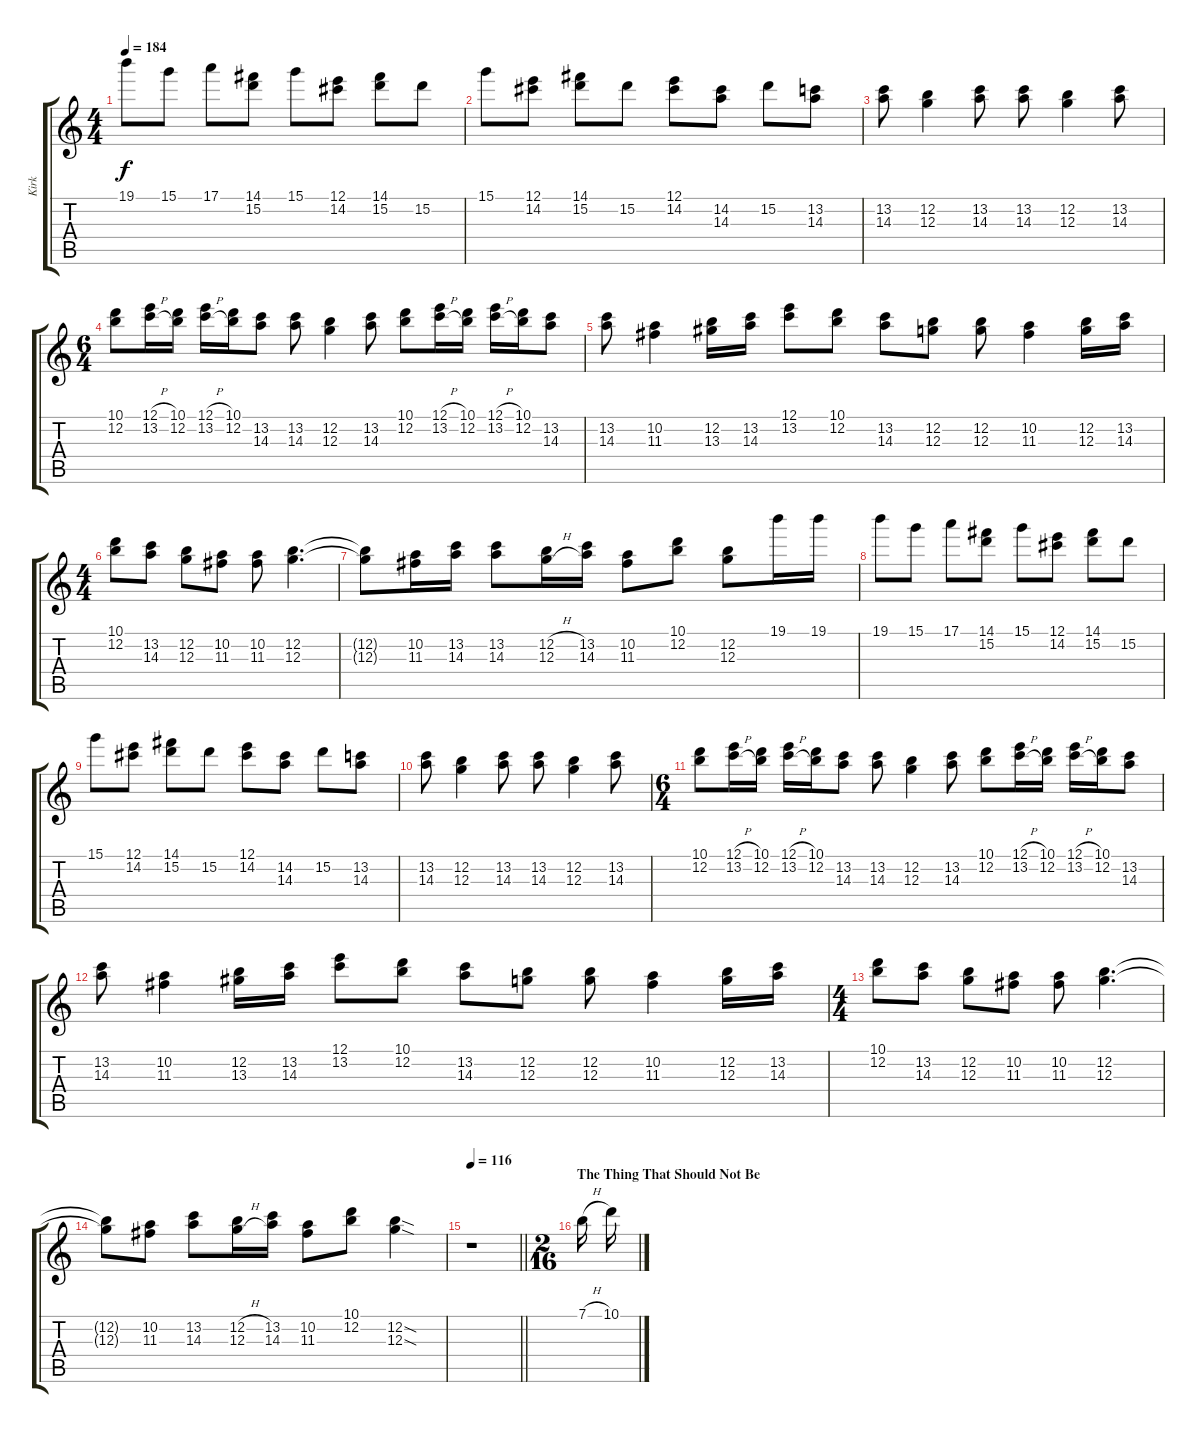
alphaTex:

\track ("Kirk" "Kirk") {instrument distortionguitar}
\staff {score tabs}
\tuning (E4 B3 G3 D3 A2 E2) {hide}
\ts (4 4)
\tempo 184
\clef g2
\ks c
19.1.8{dy f} 15.1.8 17.1.8 (14.1 15.2).8 15.1.8 (12.1 14.2).8 (14.1 15.2).8 15.2.8 |
15.1.8 (12.1 14.2).8 (14.1 15.2).8 15.2.8 (12.1 14.2).8 (14.2 14.3).8 15.2.8 (13.2 14.3).8 |
(13.2 14.3).8 (12.2 12.3).4 (13.2 14.3).8 (13.2 14.3).8 (12.2 12.3).4 (13.2 14.3).8 |
\ts (6 4)
(10.1 12.2).8 (12.1{h} 13.2{h}).16 (10.1 12.2).16 (12.1{h} 13.2{h}).16 (10.1 12.2).16 (13.2 14.3).8 (13.2 14.3).8 (12.2 12.3).4 (13.2 14.3).8 (10.1 12.2).8 (12.1{h} 13.2{h}).16 (10.1 12.2).16 (12.1{h} 13.2{h}).16 (10.1 12.2).16 (13.2 14.3).8 |
(13.2 14.3).8 (10.2 11.3).4 (12.2 13.3).16 (13.2 14.3).16 (12.1 13.2).8 (10.1 12.2).8 (13.2 14.3).8 (12.2 12.3).8 (12.2 12.3).8 (10.2 11.3).4 (12.2 12.3).16 (13.2 14.3).16 |
\ts (4 4)
(10.1 12.2).8 (13.2 14.3).8 (12.2 12.3).8 (10.2 11.3).8 (10.2 11.3).8 (12.2 12.3).4{d} |
(12.2{t} 12.3{t}).8 (10.2 11.3).16 (13.2 14.3).16 (13.2 14.3).8 (12.2{h} 12.3{h}).16 (13.2 14.3).16 (10.2 11.3).8 (10.1 12.2).8 (12.2 12.3).8 19.1.16 19.1.16 |
19.1.8 15.1.8 17.1.8 (14.1 15.2).8 15.1.8 (12.1 14.2).8 (14.1 15.2).8 15.2.8 |
15.1.8 (12.1 14.2).8 (14.1 15.2).8 15.2.8 (12.1 14.2).8 (14.2 14.3).8 15.2.8 (13.2 14.3).8 |
(13.2 14.3).8 (12.2 12.3).4 (13.2 14.3).8 (13.2 14.3).8 (12.2 12.3).4 (13.2 14.3).8 |
\ts (6 4)
(10.1 12.2).8 (12.1{h} 13.2{h}).16 (10.1 12.2).16 (12.1{h} 13.2{h}).16 (10.1 12.2).16 (13.2 14.3).8 (13.2 14.3).8 (12.2 12.3).4 (13.2 14.3).8 (10.1 12.2).8 (12.1{h} 13.2{h}).16 (10.1 12.2).16 (12.1{h} 13.2{h}).16 (10.1 12.2).16 (13.2 14.3).8 |
(13.2 14.3).8 (10.2 11.3).4 (12.2 13.3).16 (13.2 14.3).16 (12.1 13.2).8 (10.1 12.2).8 (13.2 14.3).8 (12.2 12.3).8 (12.2 12.3).8 (10.2 11.3).4 (12.2 12.3).16 (13.2 14.3).16 |
\ts (4 4)
(10.1 12.2).8 (13.2 14.3).8 (12.2 12.3).8 (10.2 11.3).8 (10.2 11.3).8 (12.2 12.3).4{d} |
(12.2{t} 12.3{t}).8 (10.2 11.3).8 (13.2 14.3).8 (12.2{h} 12.3{h}).16 (13.2 14.3).16 (10.2 11.3).8 (10.1 12.2).8 (12.2{sod} 12.3{sod}).4 |
\tempo 116
\barLineRight lightlight
r.1 |
\ts (2 16)
\section ("" "The Thing That Should Not Be")
7.1{h}.16 10.1.16
